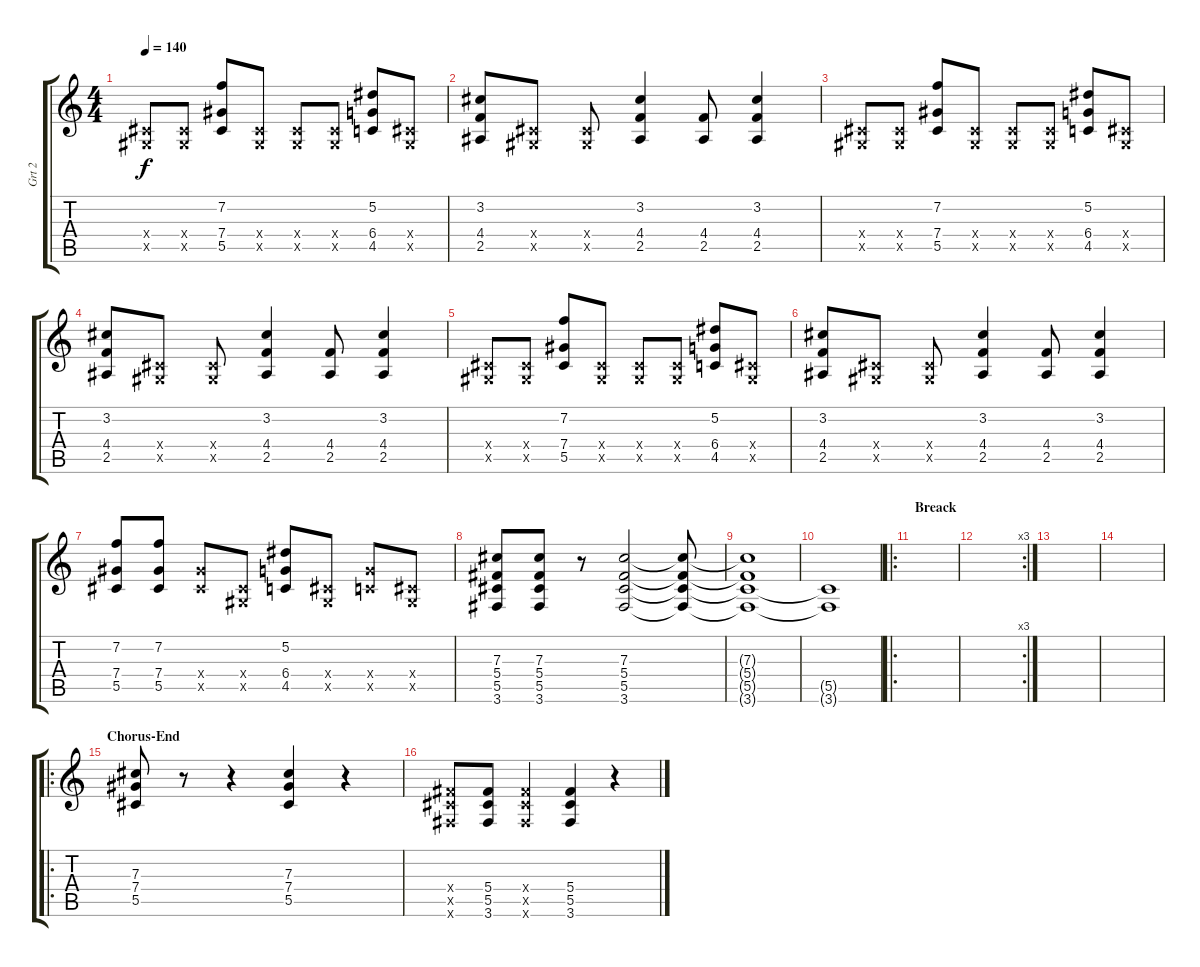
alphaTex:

\track ("Grt 2" "Grt 2") {instrument overdrivenguitar}
\staff {score tabs}
\tuning (Eb4 Bb3 Gb3 Db3 Ab2 Eb2) {hide}
\ts (4 4)
\tempo 140
\clef g2
\ks c
(0.4{x} 0.5{x}).8{dy f} (0.4{x} 0.5{x}).8 (7.2 7.4 5.5).8 (0.4{x} 0.5{x}).8 (0.4{x} 0.5{x}).8 (0.4{x} 0.5{x}).8 (5.2 6.4 4.5).8 (0.4{x} 0.5{x}).8 |
(3.2 4.4 2.5).8 (0.4{x} 0.5{x}).8 (0.4{x} 0.5{x}).8 (3.2 4.4 2.5).4 (4.4 2.5).8 (3.2 4.4 2.5).4 |
(0.4{x} 0.5{x}).8 (0.4{x} 0.5{x}).8 (7.2 7.4 5.5).8 (0.4{x} 0.5{x}).8 (0.4{x} 0.5{x}).8 (0.4{x} 0.5{x}).8 (5.2 6.4 4.5).8 (0.4{x} 0.5{x}).8 |
(3.2 4.4 2.5).8 (0.4{x} 0.5{x}).8 (0.4{x} 0.5{x}).8 (3.2 4.4 2.5).4 (4.4 2.5).8 (3.2 4.4 2.5).4 |
(0.4{x} 0.5{x}).8 (0.4{x} 0.5{x}).8 (7.2 7.4 5.5).8 (0.4{x} 0.5{x}).8 (0.4{x} 0.5{x}).8 (0.4{x} 0.5{x}).8 (5.2 6.4 4.5).8 (0.4{x} 0.5{x}).8 |
(3.2 4.4 2.5).8 (0.4{x} 0.5{x}).8 (0.4{x} 0.5{x}).8 (3.2 4.4 2.5).4 (4.4 2.5).8 (3.2 4.4 2.5).4 |
(7.2 7.4 5.5).8 (7.2 7.4 5.5).8 (7.4{x} 5.5{x}).8 (0.4{x} 0.5{x}).8 (5.2 6.4 4.5).8 (0.4{x} 0.5{x}).8 (6.4{x} 4.5{x}).8 (0.4{x} 0.5{x}).8 |
(7.3 5.4 5.5 3.6).8 (7.3 5.4 5.5 3.6).8 r.8 (7.3 5.4 5.5 3.6).2 (7.3{t} 5.4{t} 5.5{t} 3.6{t}).8 |
(7.3{t} 5.4{t} 5.5{t} 3.6{t}).1 |
(5.5{t} 3.6{t}).1 |
\ro
\section ("" "Breack")
|
\rc 3
|
|
|
\ro
\section ("" "Chorus-End")
(7.3 7.4 5.5).8{volume 10} r.8 r.4 (7.3 7.4 5.5).4 r.4 |
(5.4{x} 5.5{x} 3.6{x}).8 (5.4 5.5 3.6).8 (5.4{x} 5.5{x} 3.6{x}).4 (5.4 5.5 3.6).4 r.4
